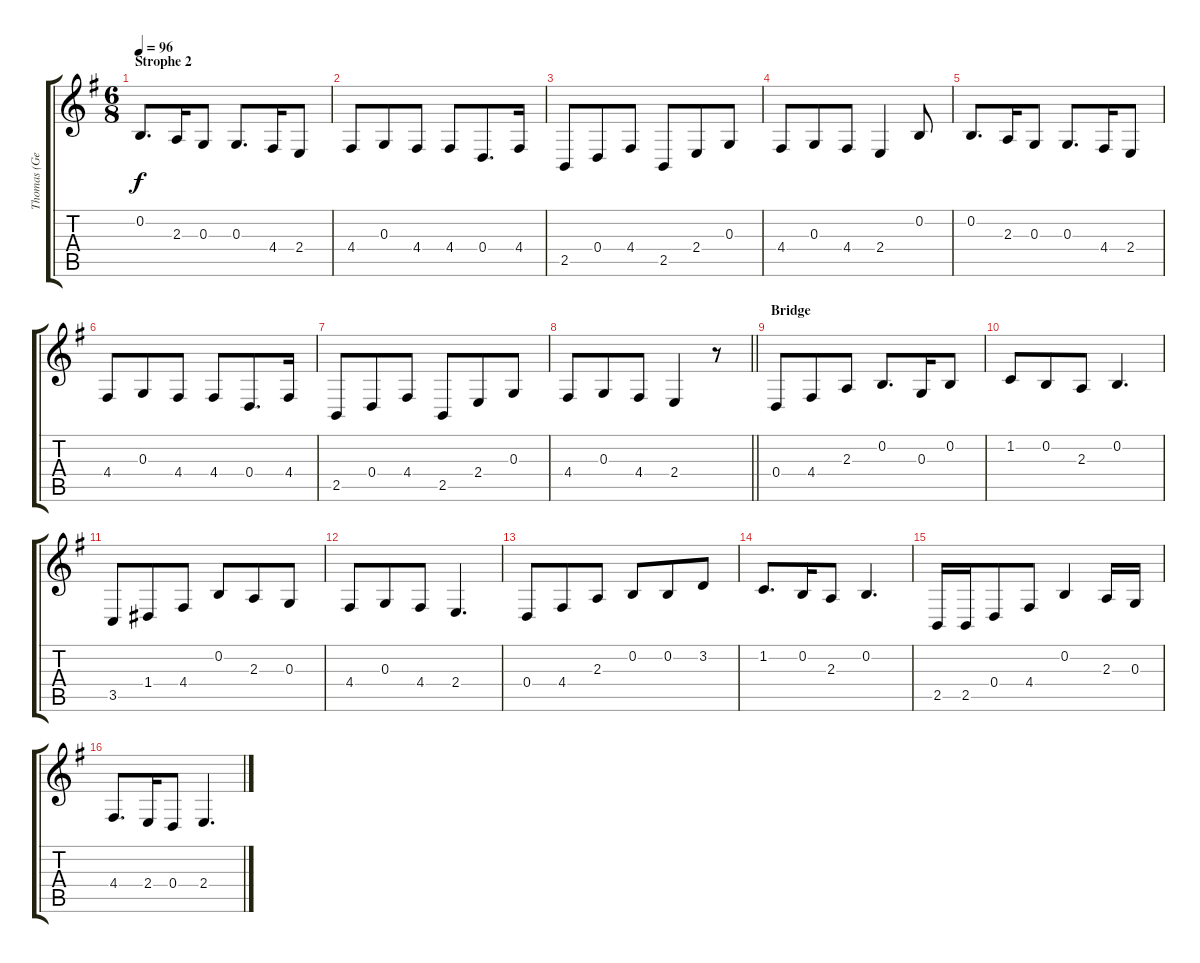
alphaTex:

\track ("Thomas (Gesang)" "Thomas (Ge") {instrument tenorsax}
\staff {score tabs}
\tuning (E4 B3 G3 D3 A2 E2) {hide}
\ts (6 8)
\section ("" "Strophe 2")
\tempo 96
\clef g2
\ks g
0.2.8{d dy f} 2.3.16 0.3.8 0.3.8{d} 4.4.16 2.4.8 |
4.4.8 0.3.8 4.4.8 4.4.8 0.4.8{d} 4.4.16 |
2.5.8 0.4.8 4.4.8 2.5.8 2.4.8 0.3.8 |
4.4.8 0.3.8 4.4.8 2.4.4 0.2.8 |
0.2.8{d} 2.3.16 0.3.8 0.3.8{d} 4.4.16 2.4.8 |
4.4.8 0.3.8 4.4.8 4.4.8 0.4.8{d} 4.4.16 |
2.5.8 0.4.8 4.4.8 2.5.8 2.4.8 0.3.8 |
\barLineRight lightlight
4.4.8 0.3.8 4.4.8 2.4.4 r.8 |
\section ("" "Bridge")
0.4.8 4.4.8 2.3.8 0.2.8{d} 0.3.16 0.2.8 |
1.2.8 0.2.8 2.3.8 0.2.4{d} |
3.5.8 1.4.8 4.4.8 0.2.8 2.3.8 0.3.8 |
4.4.8 0.3.8 4.4.8 2.4.4{d} |
0.4.8 4.4.8 2.3.8 0.2.8 0.2.8 3.2.8 |
1.2.8{d} 0.2.16 2.3.8 0.2.4{d} |
2.5.16 2.5.16 0.4.8 4.4.8 0.2.4 2.3.16 0.3.16 |
4.4.8{d} 2.4.16 0.4.8 2.4.4{d}
